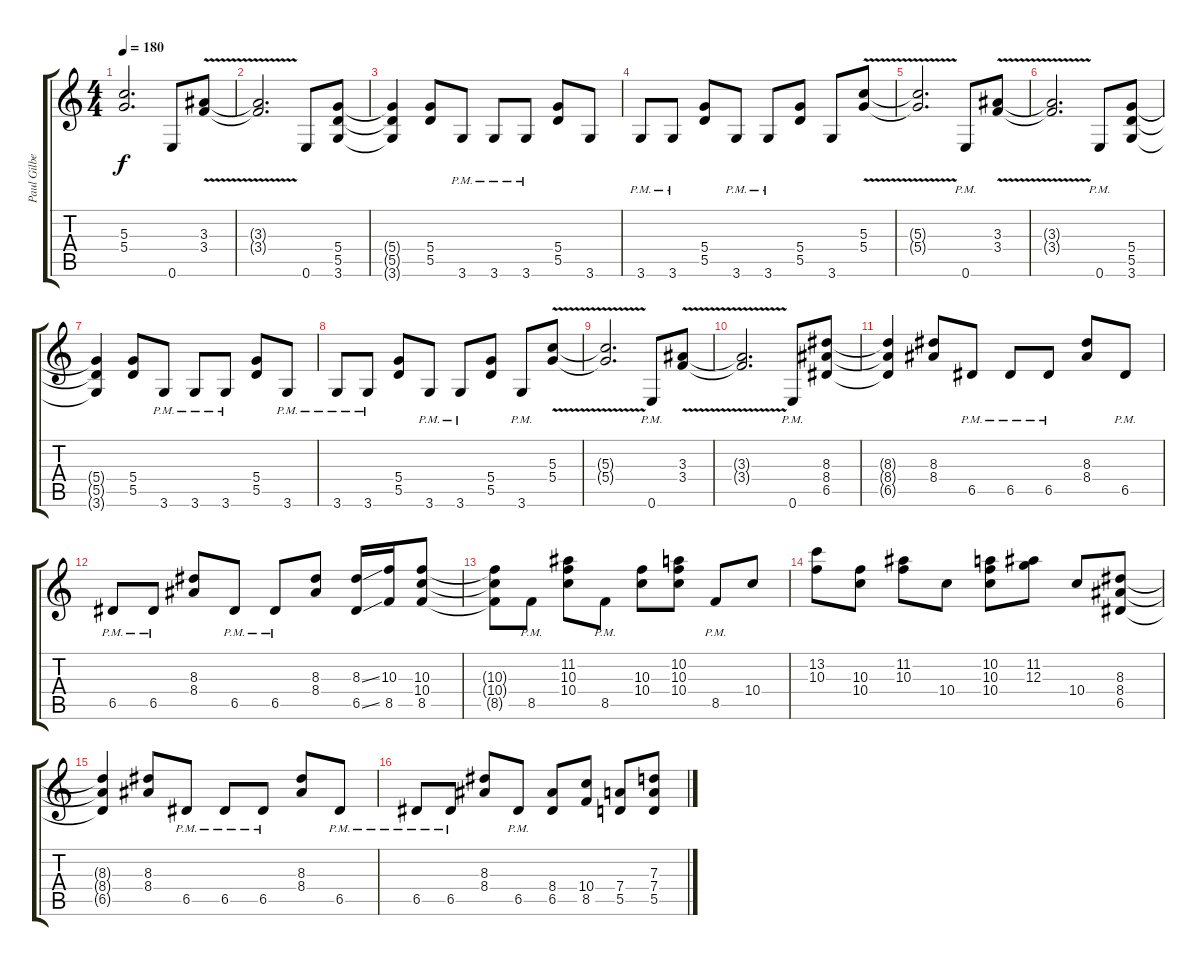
\track ("Paul Gilbert" "Paul Gilbe") {instrument overdrivenguitar}
\staff {score tabs}
\tuning (E4 B3 G3 D3 A2 E2) {hide}
\ts (4 4)
\tempo 180
\clef g2
\ks c
(5.3{t} 5.4{t}).2{d dy f} 0.6.8 (3.3{v} 3.4{v}).8 |
(3.3{t} 3.4{t}).2{d} 0.6.8 (5.4 5.5 3.6).8 |
(5.4{t} 5.5{t} 3.6{t}).4 (5.4 5.5).8 3.6{pm}.8 3.6{pm}.8 3.6{pm}.8 (5.4 5.5).8 3.6.8 |
3.6{pm}.8 3.6{pm}.8 (5.4 5.5).8 3.6{pm}.8 3.6{pm}.8 (5.4 5.5).8 3.6.8 (5.3{v} 5.4{v}).8 |
(5.3{t} 5.4{t}).2{d} 0.6{pm}.8 (3.3{v} 3.4{v}).8 |
(3.3{t} 3.4{t}).2{d} 0.6{pm}.8 (5.4 5.5 3.6).8 |
(5.4{t} 5.5{t} 3.6{t}).4 (5.4 5.5).8 3.6{pm}.8 3.6{pm}.8 3.6{pm}.8 (5.4 5.5).8 3.6{pm}.8 |
3.6{pm}.8 3.6{pm}.8 (5.4 5.5).8 3.6{pm}.8 3.6{pm}.8 (5.4 5.5).8 3.6{pm}.8 (5.3{v} 5.4{v}).8 |
(5.3{t} 5.4{t}).2{d} 0.6{pm}.8 (3.3{v} 3.4{v}).8 |
(3.3{t} 3.4{t}).2{d} 0.6{pm}.8 (8.3 8.4 6.5).8 |
(8.3{t} 8.4{t} 6.5{t}).4 (8.3 8.4).8 6.5{pm}.8 6.5{pm}.8 6.5{pm}.8 (8.3 8.4).8 6.5{pm}.8 |
6.5{pm}.8 6.5{pm}.8 (8.3 8.4).8 6.5{pm}.8 6.5{pm}.8 (8.3 8.4).8 (8.3{ss} 6.5{ss}).16 (10.3 8.5).16 (10.3 10.4 8.5).8 |
(10.3{t} 10.4{t} 8.5{t}).8 8.5{pm}.8 (11.2 10.3 10.4).8 8.5{pm}.8 (10.3 10.4).8 (10.2 10.3 10.4).8 8.5{pm}.8 10.4.8 |
(13.2 10.3).8 (10.3 10.4).8 (11.2 10.3).8 10.4.8 (10.2 10.3 10.4).8 (11.2 12.3).8 10.4.8 (8.3 8.4 6.5).8 |
(8.3{t} 8.4{t} 6.5{t}).4 (8.3 8.4).8 6.5{pm}.8 6.5{pm}.8 6.5{pm}.8 (8.3 8.4).8 6.5{pm}.8 |
6.5{pm}.8 6.5{pm}.8 (8.3 8.4).8 6.5{pm}.8 (8.4 6.5).8 (10.4 8.5).8 (7.4 5.5).8 (7.3 7.4 5.5).8
